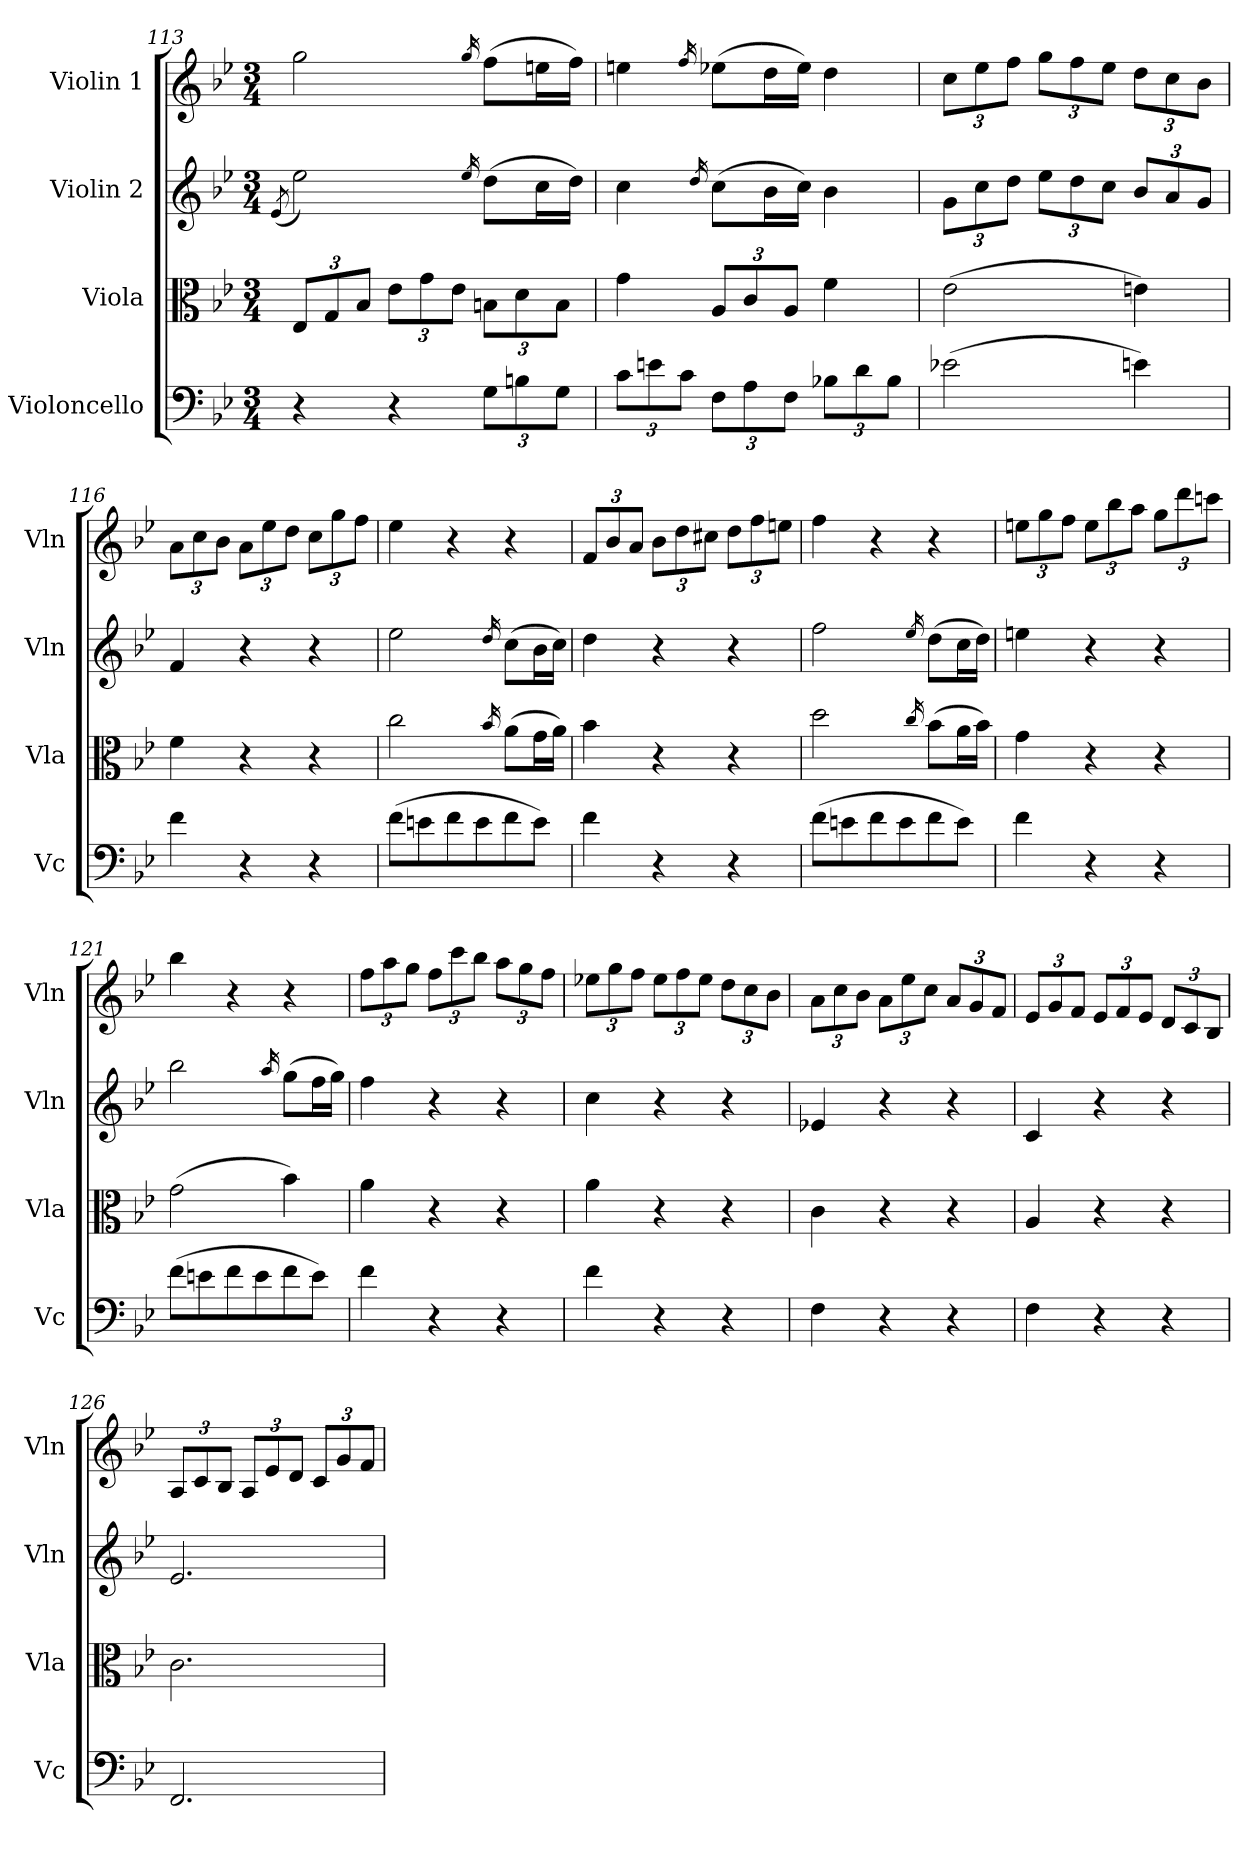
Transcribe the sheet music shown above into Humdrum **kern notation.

**kern	**dynam	**kern	**dynam	**kern	**dynam	**kern	**dynam
*part4	*part4	*part3	*part3	*part2	*part2	*part1	*part1
*staff4	*staff4	*staff3	*staff3	*staff2	*staff2	*staff1	*staff1
*I"Violoncello	*	*I"Viola	*	*I"Violin 2	*	*I"Violin 1	*
*I'Vc	*	*I'Vla	*	*I'Vln	*	*I'Vln	*
*clefF4	*	*clefC3	*	*clefG2	*	*clefG2	*
*k[b-e-]	*	*k[b-e-]	*	*k[b-e-]	*	*k[b-e-]	*
*M3/4	*	*M3/4	*	*M3/4	*	*M3/4	*
=113	=113	=113	=113	=113	=113	=113	=113
.	.	.	.	(>8qe-/	.	.	.
*	*	*Xbrackettup	*	*	*	*	*
4r	.	12E-/L	.	2ee-\)	.	2gg\	.
.	.	12G/	.	.	.	.	.
.	.	12B-/J	.	.	.	.	.
4r	.	12e-\L	.	.	.	.	.
.	.	12g\	.	.	.	.	.
.	.	12e-\J	.	.	.	.	.
.	.	.	.	16qee-/	.	16qgg/	.
*Xbrackettup	*	*	*	*	*	*	*
12G\L	.	12Bn\L	.	(>8dd\L	.	(>8ff\L	.
12Bn\	.	12d\	.	.	.	.	.
.	.	.	.	16cc\L	.	16een\L	.
12G\J	.	12B\J	.	.	.	.	.
.	.	.	.	16dd\JJ)	.	16ff\JJ)	.
=114	=114	=114	=114	=114	=114	=114	=114
12c\L	.	4g\	.	4cc\	.	4een\	.
12en\	.	.	.	.	.	.	.
12c\J	.	.	.	.	.	.	.
.	.	.	.	16qdd/	.	16qff/	.
12F\L	.	12A/L	.	(>8cc\L	.	(>8ee-X\L	.
12A\	.	12c/	.	.	.	.	.
.	.	.	.	16b-\L	.	16dd\L	.
12F\J	.	12A/J	.	.	.	.	.
.	.	.	.	16cc\JJ)	.	16ee-\JJ)	.
12B-X\L	.	4f\	.	4b-\	.	4dd\	.
12d\	.	.	.	.	.	.	.
12B-\J	.	.	.	.	.	.	.
=115	=115	=115	=115	=115	=115	=115	=115
*	*	*	*	*Xbrackettup	*	*Xbrackettup	*
(>2e-X\	.	(>2e-\	.	12g\L	.	12cc\L	.
.	.	.	.	12cc\	.	12ee-\	.
.	.	.	.	12dd\J	.	12ff\J	.
.	.	.	.	12ee-\L	.	12gg\L	.
.	.	.	.	12dd\	.	12ff\	.
.	.	.	.	12cc\J	.	12ee-\J	.
4en\)	.	4en\)	.	12b-/L	.	12dd\L	.
.	.	.	.	12a/	.	12cc\	.
.	.	.	.	12g/J	.	12b-\J	.
!!LO:LB:g=z
=116	=116	=116	=116	=116	=116	=116	=116
!	!	!	!	!	!	!	!LO:DY:b
4f\	.	4f\	.	4f/	.	12a\L	other-dynamics
.	.	.	.	.	.	12cc\	.
.	.	.	.	.	.	12b-\J	.
4r	.	4r	.	4r	.	12a\L	.
.	.	.	.	.	.	12ee-\	.
.	.	.	.	.	.	12dd\J	.
4r	.	4r	.	4r	.	12cc\L	.
.	.	.	.	.	.	12gg\	.
.	.	.	.	.	.	12ff\J	.
=117	=117	=117	=117	=117	=117	=117	=117
!	!LO:DY:b	!	!LO:DY:b	!	!LO:DY:b	!	!
(>8f\L	other-dynamics	2cc\	other-dynamics	2ee-\	other-dynamics	4ee-\	.
8en\	.	.	.	.	.	.	.
8f\	.	.	.	.	.	4r	.
8e\	.	.	.	.	.	.	.
.	.	16qb-/	.	16qdd/	.	.	.
8f\	.	(>8a\L	.	(>8cc\L	.	4r	.
8e\J)	.	16g\L	.	16b-\L	.	.	.
.	.	16a\JJ)	.	16cc\JJ)	.	.	.
=118	=118	=118	=118	=118	=118	=118	=118
4f\	.	4b-\	.	4dd\	.	12f/L	.
.	.	.	.	.	.	12b-/	.
.	.	.	.	.	.	12a/J	.
4r	.	4r	.	4r	.	12b-\L	.
.	.	.	.	.	.	12dd\	.
.	.	.	.	.	.	12cc#X\J	.
4r	.	4r	.	4r	.	12dd\L	.
.	.	.	.	.	.	12ff\	.
.	.	.	.	.	.	12een\J	.
=119	=119	=119	=119	=119	=119	=119	=119
(>8f\L	.	2dd\	.	2ff\	.	4ff\	.
8en\	.	.	.	.	.	.	.
8f\	.	.	.	.	.	4r	.
8e\	.	.	.	.	.	.	.
.	.	16qcc/	.	16qee-/	.	.	.
8f\	.	(>8b-\L	.	(>8dd\L	.	4r	.
8e\J)	.	16a\L	.	16cc\L	.	.	.
.	.	16b-\JJ)	.	16dd\JJ)	.	.	.
=120	=120	=120	=120	=120	=120	=120	=120
4f\	.	4g\	.	4een\	.	12een\L	.
.	.	.	.	.	.	12gg\	.
.	.	.	.	.	.	12ff\J	.
4r	.	4r	.	4r	.	12ee\L	.
.	.	.	.	.	.	12bb-\	.
.	.	.	.	.	.	12aa\J	.
4r	.	4r	.	4r	.	12gg\L	.
.	.	.	.	.	.	12ddd\	.
.	.	.	.	.	.	12cccn\J	.
=121	=121	=121	=121	=121	=121	=121	=121
(>8f\L	.	(>2g\	.	2bb-\	.	4bb-\	.
8en\	.	.	.	.	.	.	.
8f\	.	.	.	.	.	4r	.
8e\	.	.	.	.	.	.	.
.	.	.	.	16qaa/	.	.	.
8f\	.	4b-\)	.	(>8gg\L	.	4r	.
8e\J)	.	.	.	16ff\L	.	.	.
.	.	.	.	16gg\JJ)	.	.	.
=122	=122	=122	=122	=122	=122	=122	=122
!	!	!	!	!	!	!	!LO:DY:b
4f\	.	4a\	.	4ff\	.	12ff\L	other-dynamics
.	.	.	.	.	.	12aa\	.
.	.	.	.	.	.	12gg\J	.
4r	.	4r	.	4r	.	12ff\L	.
.	.	.	.	.	.	12ccc\	.
.	.	.	.	.	.	12bb-\J	.
4r	.	4r	.	4r	.	12aa\L	.
.	.	.	.	.	.	12gg\	.
.	.	.	.	.	.	12ff\J	.
=123	=123	=123	=123	=123	=123	=123	=123
!	!LO:DY:b	!	!LO:DY:b	!	!LO:DY:b	!	!
4f\	other-dynamics	4a\	other-dynamics	4cc\	other-dynamics	12ee-X\L	.
.	.	.	.	.	.	12gg\	.
.	.	.	.	.	.	12ff\J	.
4r	.	4r	.	4r	.	12ee-\L	.
.	.	.	.	.	.	12ff\	.
.	.	.	.	.	.	12ee-\J	.
4r	.	4r	.	4r	.	12dd\L	.
.	.	.	.	.	.	12cc\	.
.	.	.	.	.	.	12b-\J	.
=124	=124	=124	=124	=124	=124	=124	=124
4F\	.	4c\	.	4e-X/	.	12a\L	.
.	.	.	.	.	.	12cc\	.
.	.	.	.	.	.	12b-\J	.
4r	.	4r	.	4r	.	12a\L	.
.	.	.	.	.	.	12ee-\	.
.	.	.	.	.	.	12cc\J	.
4r	.	4r	.	4r	.	12a/L	.
.	.	.	.	.	.	12g/	.
.	.	.	.	.	.	12f/J	.
!!LO:PB:g=z
=125	=125	=125	=125	=125	=125	=125	=125
4F\	.	4A/	.	4c/	.	12e-/L	.
.	.	.	.	.	.	12g/	.
.	.	.	.	.	.	12f/J	.
4r	.	4r	.	4r	.	12e-/L	.
.	.	.	.	.	.	12f/	.
.	.	.	.	.	.	12e-/J	.
4r	.	4r	.	4r	.	12d/L	.
.	.	.	.	.	.	12c/	.
.	.	.	.	.	.	12B-/J	.
=126	=126	=126	=126	=126	=126	=126	=126
2.FF/	.	2.c\	.	2.e-/	.	12A/L	.
.	.	.	.	.	.	12c/	.
.	.	.	.	.	.	12B-/J	.
.	.	.	.	.	.	12A/L	.
.	.	.	.	.	.	12e-/	.
.	.	.	.	.	.	12d/J	.
.	.	.	.	.	.	12c/L	.
.	.	.	.	.	.	12g/	.
.	.	.	.	.	.	12f/J	.
=	=	=	=	=	=	=	=
*-	*-	*-	*-	*-	*-	*-	*-
